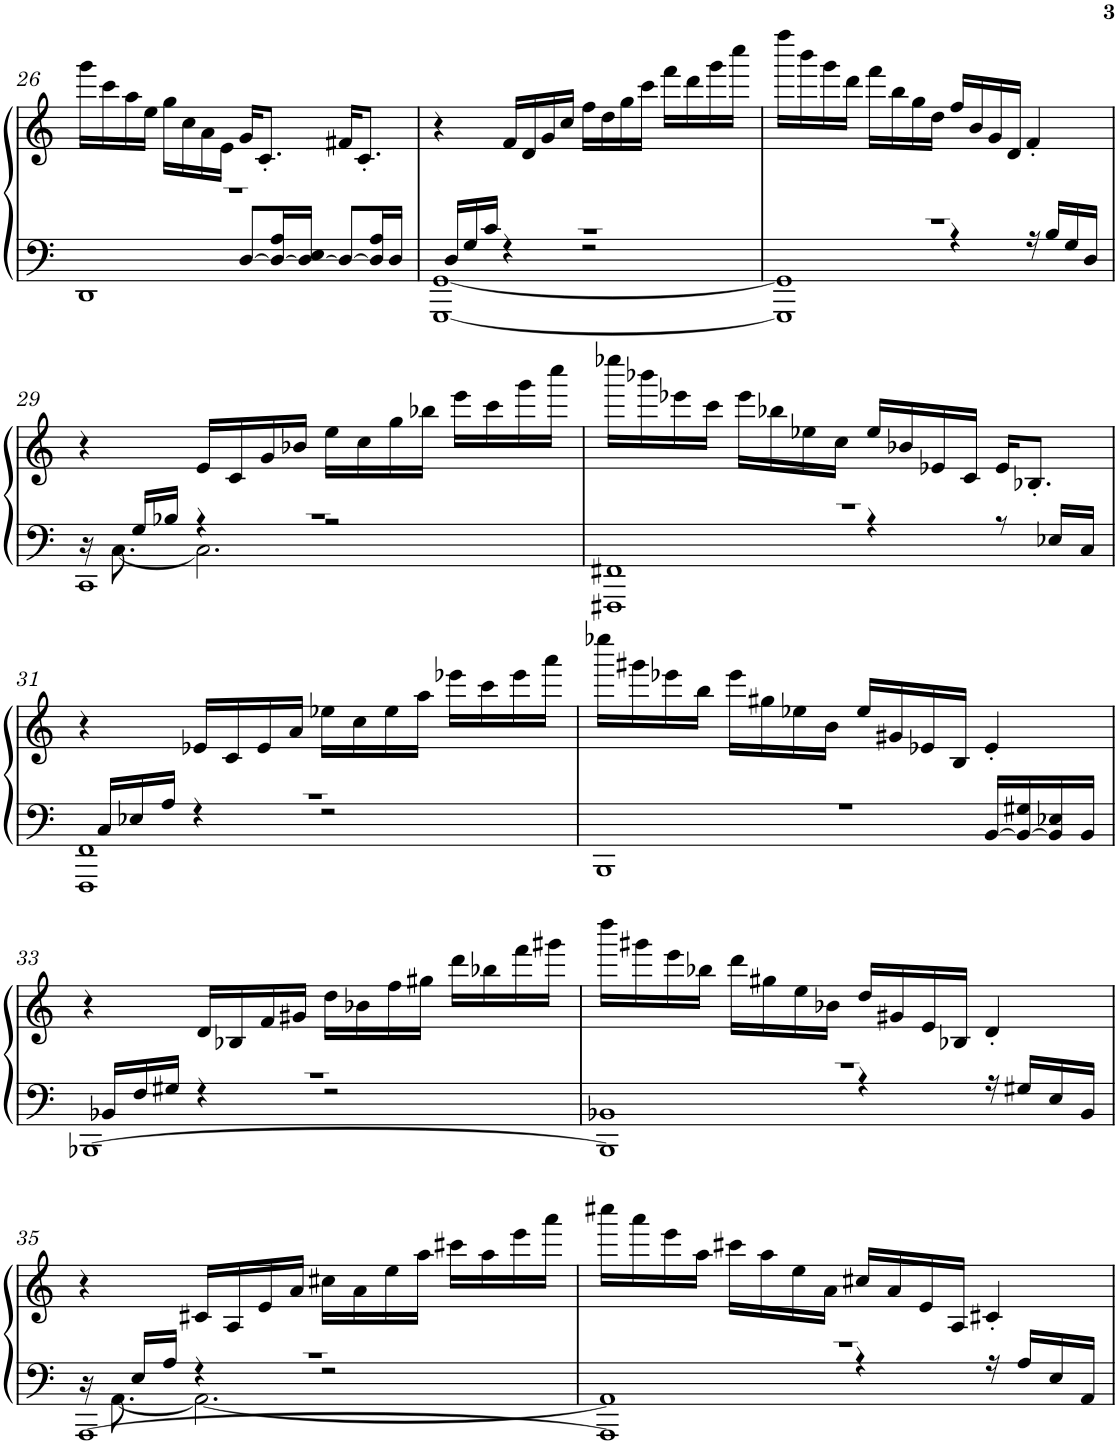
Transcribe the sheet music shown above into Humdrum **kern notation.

**kern	**kern
*part1	*part1
*staff2	*staff1
*I"Piano	*
*I'Pno.	*
!!LO:PB:g=z
*clefF4	*clefG2
*k[]	*k[]
*M4/4	*M4/4
=26	=26
*^	*
1r	1DD	16ggg\LL
.	.	16ccc\
.	.	16aa\
.	.	16ee\JJ
.	.	16gg\LL
.	.	16cc\
.	.	16a\
.	.	16e\JJ
.	.	16g/KL
.	.	8.c'/J
.	.	16f#X/KL
.	.	8.c'/J
8D/L_	2ryy	2ryy
16D/_ 16A/L	.	.
16D/_ 16E/JJ	.	.
8D/L_	.	.
16D/] 16A/L	.	.
16D/JJ	.	.
=27	=27	=27
1r	[1GGG [1GG	4r
.	.	16f/LL
.	.	16d/
.	.	16g/
.	.	16cc/JJ
.	.	16ff\LL
.	.	16dd\
.	.	16gg\
.	.	16ccc\JJ
.	.	16fff\LL
.	.	16ddd\
.	.	16ggg\
.	.	16cccc\JJ
16D/LL	2...ryy	2...ryy
16G/	.	.
16c/JJ	.	.
4r	.	.
2r	.	.
=28	=28	=28
1r	1GGG] 1GG]	16ffff\LL
.	.	16bbb\
.	.	16ggg\
.	.	16ddd\JJ
.	.	16fff\LL
.	.	16bb\
.	.	16gg\
.	.	16dd\JJ
.	.	16ff/LL
.	.	16b/
.	.	16g/
.	.	16d/JJ
.	.	4f'/
4r	2ryy	2ryy
16r	.	.
16B/LL	.	.
16G/	.	.
16D/JJ	.	.
!!LO:LB:g=z
=29	=29	=29
*	*^	*
1r	16r	1CC	4r
.	[8.C\	.	.
.	2.C\]	.	16e/LL
.	.	.	16c/
.	.	.	16g/
.	.	.	16b-X/JJ
.	.	.	16ee\LL
.	.	.	16cc\
.	.	.	16gg\
.	.	.	16bb-X\JJ
.	.	.	16eee\LL
.	.	.	16ccc\
.	.	.	16ggg\
.	.	.	16cccc\JJ
16G/LL	2..ryy	2..ryy	2..ryy
16B-X/JJ	.	.	.
4r	.	.	.
2r	.	.	.
*	*v	*v	*
=30	=30	=30
1r	1FFF#X 1FF#X	16eeee-X\LL
.	.	16bbb-X\
.	.	16eee-X\
.	.	16ccc\JJ
.	.	16eee-\LL
.	.	16bb-X\
.	.	16ee-X\
.	.	16cc\JJ
.	.	16ee-/LL
.	.	16b-X/
.	.	16e-X/
.	.	16c/JJ
.	.	16e-/KL
.	.	8.B-X'/J
4r	2ryy	2ryy
8r	.	.
16E-X/LL	.	.
16C/JJ	.	.
!!LO:LB:g=z
=31	=31	=31
1r	1FFF 1FF	4r
.	.	16e-X/LL
.	.	16c/
.	.	16e-/
.	.	16a/JJ
.	.	16ee-X\LL
.	.	16cc\
.	.	16ee-\
.	.	16aa\JJ
.	.	16eee-X\LL
.	.	16ccc\
.	.	16eee-\
.	.	16aaa\JJ
16C/LL	2...ryy	2...ryy
16E-X/	.	.
16A/JJ	.	.
4r	.	.
2r	.	.
=32	=32	=32
1r	1BBB	16eeee-X\LL
.	.	16ggg#X\
.	.	16eee-X\
.	.	16bb\JJ
.	.	16eee-\LL
.	.	16gg#X\
.	.	16ee-X\
.	.	16b\JJ
.	.	16ee-/LL
.	.	16g#X/
.	.	16e-X/
.	.	16B/JJ
.	.	4e-'/
16BB/LL_	4ryy	4ryy
16BB/_ 16G#X/	.	.
16BB/] 16E-X/	.	.
16BB/JJ	.	.
!!LO:LB:g=z
=33	=33	=33
1r	[1BBB-X	4r
.	.	16d/LL
.	.	16B-X/
.	.	16f/
.	.	16g#X/JJ
.	.	16dd\LL
.	.	16b-X\
.	.	16ff\
.	.	16gg#X\JJ
.	.	16ddd\LL
.	.	16bb-X\
.	.	16fff\
.	.	16ggg#X\JJ
16BB-X/LL	2...ryy	2...ryy
16F/	.	.
16G#X/JJ	.	.
4r	.	.
2r	.	.
=34	=34	=34
*	*^	*
1r	1BB-X	1BBB-]	16dddd\LL
.	.	.	16ggg#X\
.	.	.	16eee\
.	.	.	16bb-X\JJ
.	.	.	16ddd\LL
.	.	.	16gg#X\
.	.	.	16ee\
.	.	.	16b-X\JJ
.	.	.	16dd/LL
.	.	.	16g#X/
.	.	.	16e/
.	.	.	16B-X/JJ
.	.	.	4d'/
4r	2ryy	2ryy	2ryy
16r	.	.	.
16G#X/LL	.	.	.
16E/	.	.	.
16BB-/JJ	.	.	.
!!LO:LB:g=z
=35	=35	=35	=35
1r	16r	[1AAA	4r
.	[8.AA\	.	.
.	2.AA\_	.	16c#X/LL
.	.	.	16A/
.	.	.	16e/
.	.	.	16a/JJ
.	.	.	16cc#X\LL
.	.	.	16a\
.	.	.	16ee\
.	.	.	16aa\JJ
.	.	.	16ccc#X\LL
.	.	.	16aa\
.	.	.	16eee\
.	.	.	16aaa\JJ
16E/LL	2..ryy	2..ryy	2..ryy
16A/JJ	.	.	.
4r	.	.	.
2r	.	.	.
=36	=36	=36	=36
1r	1AA]	1AAA]	16cccc#X\LL
.	.	.	16aaa\
.	.	.	16eee\
.	.	.	16aa\JJ
.	.	.	16ccc#X\LL
.	.	.	16aa\
.	.	.	16ee\
.	.	.	16a\JJ
.	.	.	16cc#X/LL
.	.	.	16a/
.	.	.	16e/
.	.	.	16A/JJ
.	.	.	4c#X'/
4r	2ryy	2ryy	2ryy
16r	.	.	.
16A/LL	.	.	.
16E/	.	.	.
16AA/JJ	.	.	.
*v	*v	*v	*
=	=
*-	*-
